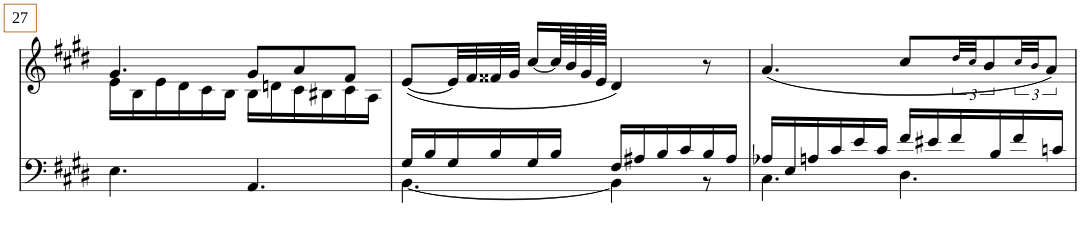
**kern	**kern
*part1	*part1
*staff2	*staff1
*I"Piano	*
*I'Pno	*
!!LO:PB:g=z
*clefF4	*clefG2
*k[f#c#g#d#]	*k[f#c#g#d#]
*M6/8	*M6/8
=27	=27
*	*^
4.E\	4.g#/	16e\LL
.	.	16B\
.	.	16e\
.	.	16d#\
.	.	16c#\
.	.	16B\JJ
4.AA/	8g#/L	16B\LL
.	.	16dn\
.	8a/	16c#\
.	.	16B#X\
.	8f#/J	16c#\
.	.	16A\JJ
*	*v	*v
=28	=28
*^	*
16G#/LL	[4.BB\	([8e/L
16B/	.	.
16G#/	.	32e/LL]
.	.	32f#/
16B/	.	32f##X/
.	.	32g#/JJJ
16G#/	.	[16cc#/LL
16B/JJ	.	64cc#/LL]
.	.	64b/
.	.	64g#/
.	.	64e/JJJJ
16F#/LL	4BB\]	4d#/)
16A#X/	.	.
16B/	.	.
16c#/	.	.
16B/	8r	8r
16A#/JJ	.	.
=29	=29	=29
16A-X/LL	4.C#\	(4.a/
16E/	.	.
16An/	.	.
16c#/	.	.
16e/	.	.
16c#/JJ	.	.
16f#/LL	4.D#\	8cc#/L
16e#X/	.	.
16f#/	.	48dd#!/LL
.	.	48cc#!/JJ
.	.	12b/
16B/	.	.
16f#/	.	48cc#!/LL
.	.	48b!/JJ
.	.	12a/J)
16cn/JJ	.	.
*v	*v	*
=	=
*-	*-
